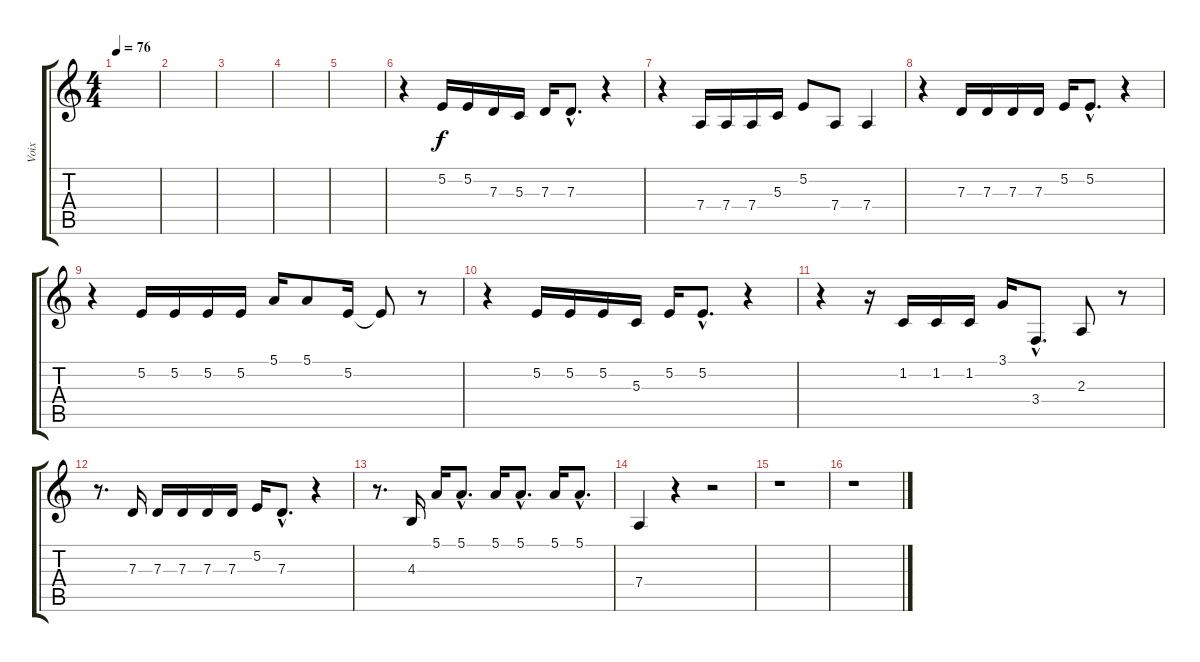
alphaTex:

\track ("Voix" "Voix") {instrument tangoaccordion}
\staff {score tabs}
\tuning (E4 B3 G3 D3 A2 E2) {hide}
\ts (4 4)
\tempo 76
\clef g2
\ks c
|
|
|
|
|
r.4 5.2.16 5.2.16 7.3.16 5.3.16 7.3.16 7.3{hac}.8{d} r.4 |
r.4 7.4.16 7.4.16 7.4.16 5.3.16 5.2.8 7.4.8 7.4.4 |
r.4 7.3.16 7.3.16 7.3.16 7.3.16 5.2.16 5.2{hac}.8{d} r.4 |
r.4 5.2.16 5.2.16 5.2.16 5.2.16 5.1.16 5.1.8 5.2.16 5.2{t}.8 r.8 |
r.4 5.2.16 5.2.16 5.2.16 5.3.16 5.2.16 5.2{hac}.8{d} r.4 |
r.4 r.16 1.2.16 1.2.16 1.2.16 3.1.16 3.4{hac}.8{d} 2.3.8 r.8 |
r.8{d} 7.3.16 7.3.16 7.3.16 7.3.16 7.3.16 5.2.16 7.3{hac}.8{d} r.4 |
r.8{d} 4.3.16 5.1.16 5.1{hac}.8{d} 5.1.16 5.1{hac}.8{d} 5.1.16 5.1{hac}.8{d} |
7.4.4 r.4 r.2 |
r.1 |
r.1
